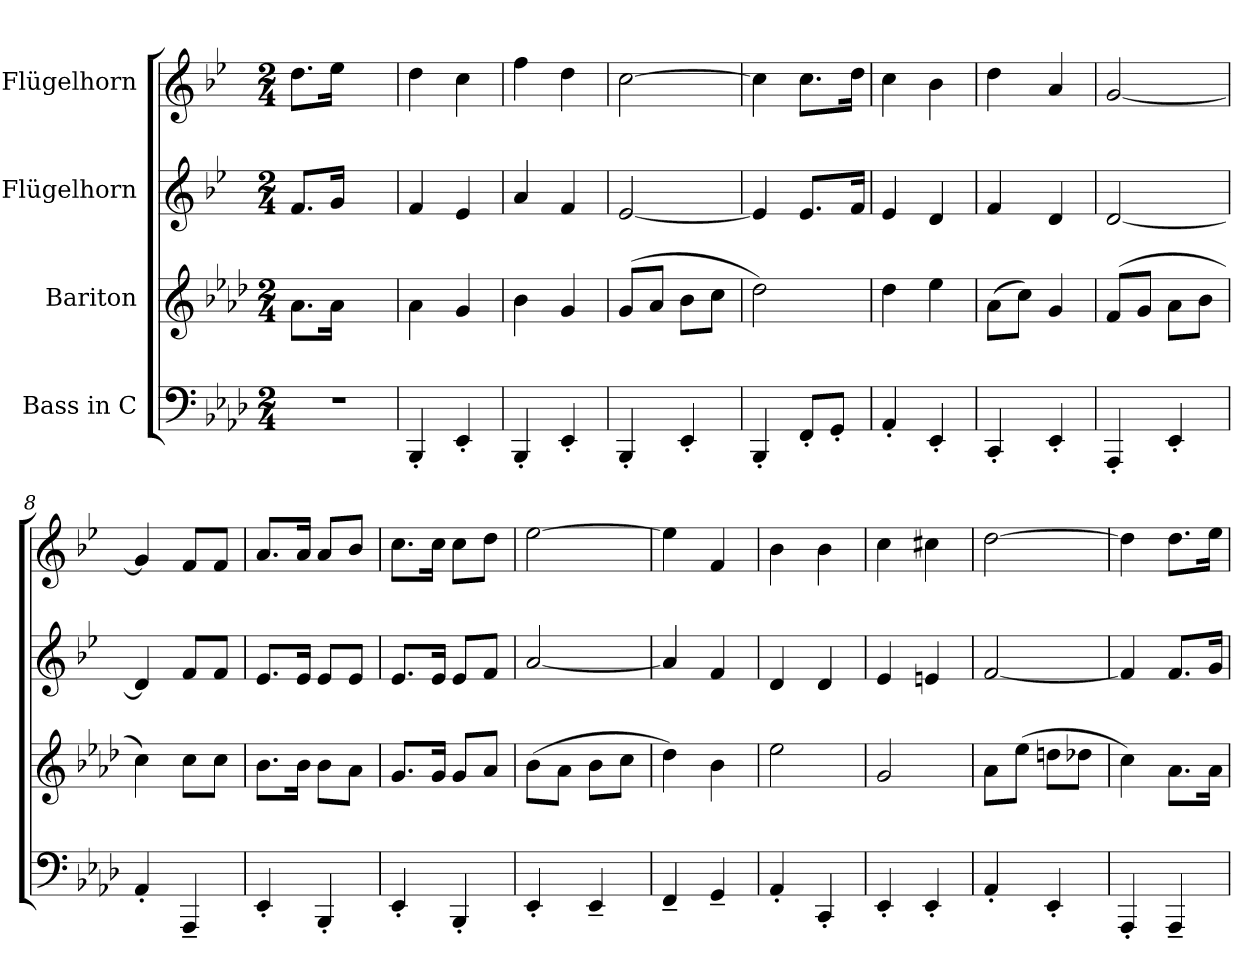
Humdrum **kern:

**kern	**kern	**kern	**kern
*part4	*part3	*part2	*part1
*staff4	*staff3	*staff2	*staff1
*I"Bass in C	*I"Bariton	*I"Flügelhorn	*I"Flügelhorn
!!LO:PB:g=z
*clefF4	*clefG2	*clefG2	*clefG2
*	*ITrd8c14	*ITrd1c2	*ITrd1c2
*k[b-e-a-d-]	*k[b-e-a-d-]	*k[b-e-a-d-]	*k[b-e-a-d-]
*A-:	*A-:	*A-:	*A-:
*M2/4	*M2/4	*M2/4	*M2/4
=	=	=	=
!LO:N:vis=1	!	!	!
2r	8.A-i\L	8.e-i/L	8.cci\L
.	16A-i\Jk	16fi/Jk	16dd-i\Jk
.	4ryy	4ryy	4ryy
=1	=1	=1	=1
4BBB-'i/	4A-i\	4e-i/	4cci\
4EE-'i/	4Gi/	4d-i/	4b-i\
=2	=2	=2	=2
4BBB-'i/	4B-i\	4gi/	4ee-i\
4EE-'i/	4Gi/	4e-i/	4cci\
=3	=3	=3	=3
4BBB-'i/	(8Gi/L	[<2d-i/	[>2b-i\
.	8A-i/J	.	.
4EE-'i/	8B-i\L	.	.
.	8ci\J	.	.
=4	=4	=4	=4
4BBB-'i/	2d-i\)	4d-i/]	4b-i\]
8FF'i/L	.	8.d-i/L	8.b-i\L
8GG'i/J	.	.	.
.	.	16e-i/Jk	16cci\Jk
=5	=5	=5	=5
4AA-'i/	4d-i\	4d-i/	4b-i\
4EE-'i/	4e-i\	4ci/	4a-i\
=6	=6	=6	=6
4CC'i/	(8A-i\L	4e-i/	4cci\
.	8ci\J)	.	.
4EE-'i/	4Gi/	4ci/	4gi/
=7	=7	=7	=7
4AAA-'i/	(8Fi/L	[<2ci/	[<2fi/
.	8Gi/J	.	.
4EE-'i/	8A-i\L	.	.
.	8B-i\J	.	.
=8	=8	=8	=8
4AA-'i/	4ci\)	4ci/]	4fi/]
4AAA-~i/	8ci\L	8e-i/L	8e-i/L
.	8ci\J	8e-i/J	8e-i/J
=9	=9	=9	=9
4EE-'i/	8.B-i\L	8.d-i/L	8.gi/L
.	16B-i\Jk	16d-i/Jk	16gi/Jk
4BBB-'i/	8B-i\L	8d-i/L	8gi/L
.	8A-i\J	8d-i/J	8a-i/J
!!LO:LB:g=z
=10	=10	=10	=10
4EE-'i/	8.Gi/L	8.d-i/L	8.b-i\L
.	16Gi/Jk	16d-i/Jk	16b-i\Jk
4BBB-'i/	8Gi/L	8d-i/L	8b-i\L
.	8A-i/J	8e-i/J	8cci\J
=11	=11	=11	=11
4EE-'i/	(8B-i\L	[<2gi/	[>2dd-i\
.	8A-i\J	.	.
4EE-~i/	8B-i\L	.	.
.	8ci\J	.	.
=12	=12	=12	=12
4FF~i/	4d-i\)	4gi/]	4dd-i\]
4GG~i/	4B-i\	4e-i/	4e-i/
=13	=13	=13	=13
4AA-'i/	2e-i\	4ci/	4a-i\
4CC'i/	.	4ci/	4a-i\
=14	=14	=14	=14
4EE-'i/	2Gi/	4d-i/	4b-i\
4EE-'i/	.	4dni/	4bni\
=15	=15	=15	=15
4AA-'i/	8A-i\L	[<2e-i/	[>2cci\
.	(8e-i\J	.	.
4EE-'i/	8dni\L	.	.
.	8d-Xi\J	.	.
=16	=16	=16	=16
4AAA-'i/	4ci\)	4e-i/]	4cci\]
4AAA-~i/	8.A-i\L	8.e-i/L	8.cci\L
.	16A-i\Jk	16fi/Jk	16dd-i\Jk
=	=	=	=
*-	*-	*-	*-
